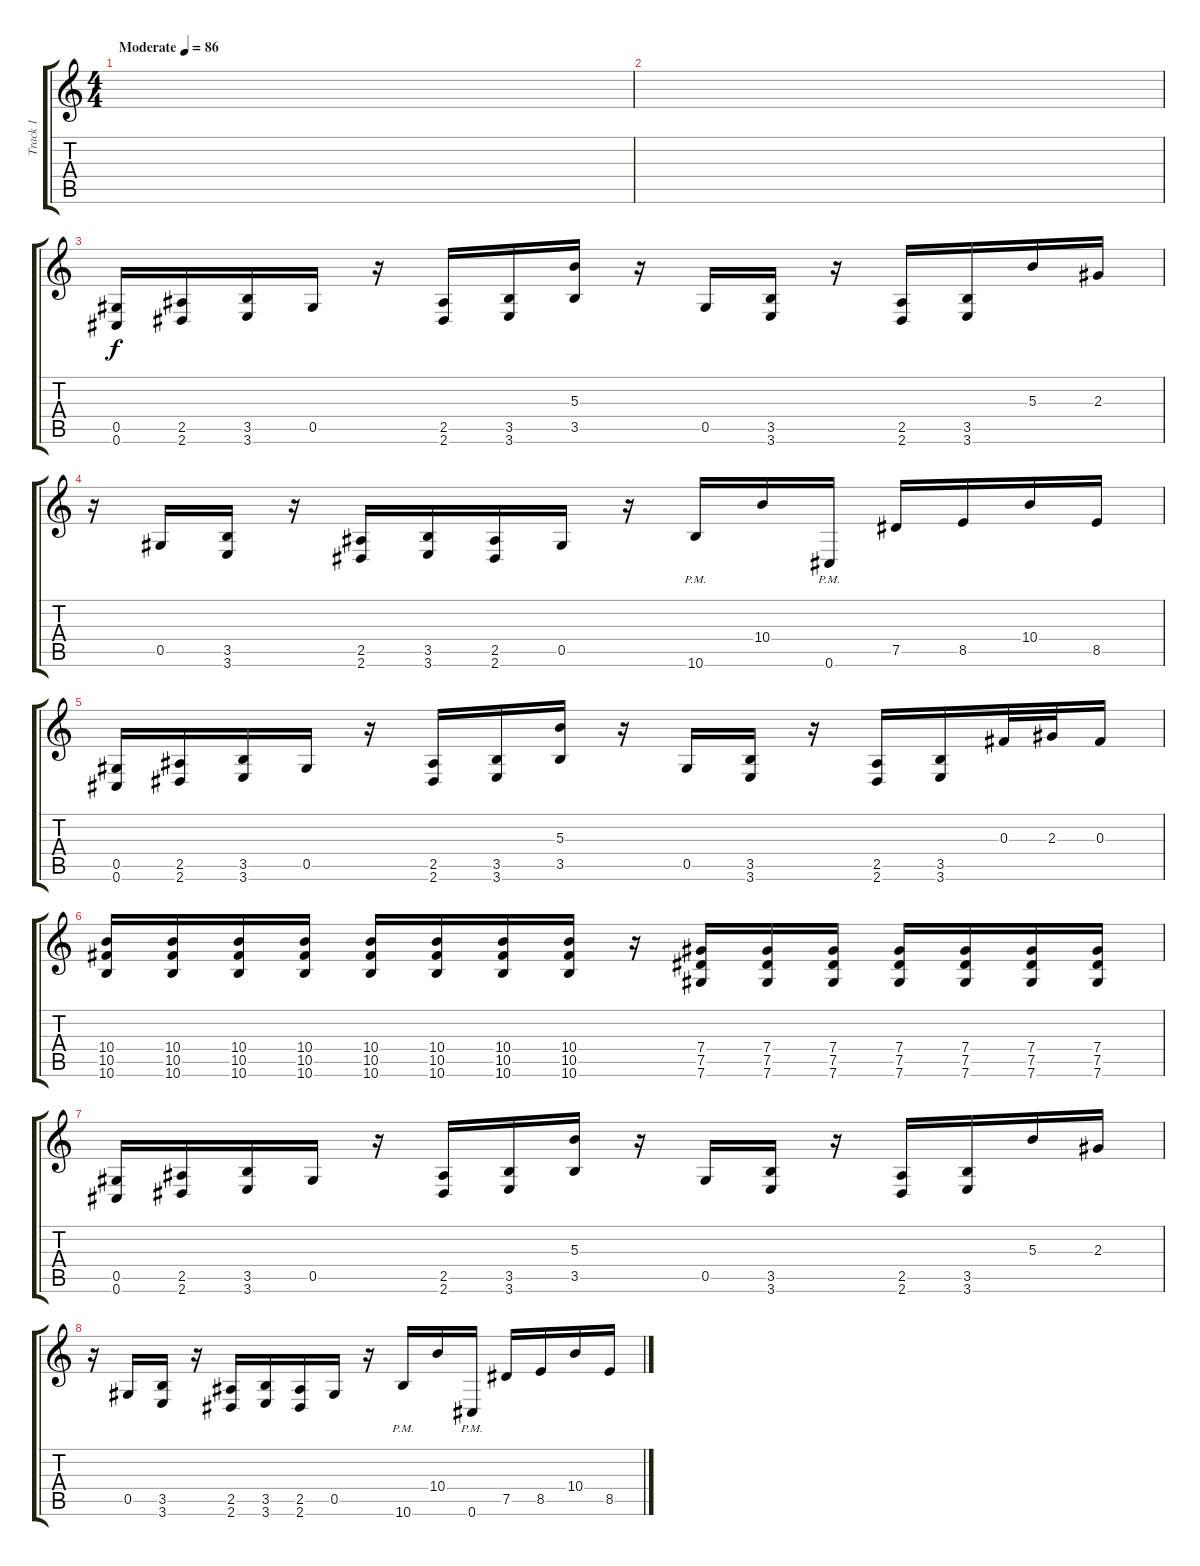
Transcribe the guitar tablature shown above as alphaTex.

\track ("Track 1" "Track 1") {instrument distortionguitar}
\staff {score tabs}
\tuning (Eb4 Bb3 Gb3 Db3 Ab2 Db2) {hide}
\ts (4 4)
\tempo (86 "Moderate")
\clef g2
\ks c
|
|
(0.5 0.6).16 (2.5 2.6).16 (3.5 3.6).16 0.5.16 r.16 (2.5 2.6).16 (3.5 3.6).16 (5.3 3.5).16 r.16 0.5.16 (3.5 3.6).16 r.16 (2.5 2.6).16 (3.5 3.6).16 5.3.16 2.3.16 |
r.16 0.5.16 (3.5 3.6).16 r.16 (2.5 2.6).16 (3.5 3.6).16 (2.5 2.6).16 0.5.16 r.16 10.6{pm}.16 10.4.16 0.6{pm}.16 7.5.16 8.5.16 10.4.16 8.5.16 |
(0.5 0.6).16 (2.5 2.6).16 (3.5 3.6).16 0.5.16 r.16 (2.5 2.6).16 (3.5 3.6).16 (5.3 3.5).16 r.16 0.5.16 (3.5 3.6).16 r.16 (2.5 2.6).16 (3.5 3.6).16 0.3.32 2.3.32 0.3.16 |
(10.4 10.5 10.6).16 (10.4 10.5 10.6).16 (10.4 10.5 10.6).16 (10.4 10.5 10.6).16 (10.4 10.5 10.6).16 (10.4 10.5 10.6).16 (10.4 10.5 10.6).16 (10.4 10.5 10.6).16 r.16 (7.4 7.5 7.6).16 (7.4 7.5 7.6).16 (7.4 7.5 7.6).16 (7.4 7.5 7.6).16 (7.4 7.5 7.6).16 (7.4 7.5 7.6).16 (7.4 7.5 7.6).16 |
(0.5 0.6).16 (2.5 2.6).16 (3.5 3.6).16 0.5.16 r.16 (2.5 2.6).16 (3.5 3.6).16 (5.3 3.5).16 r.16 0.5.16 (3.5 3.6).16 r.16 (2.5 2.6).16 (3.5 3.6).16 5.3.16 2.3.16 |
r.16 0.5.16 (3.5 3.6).16 r.16 (2.5 2.6).16 (3.5 3.6).16 (2.5 2.6).16 0.5.16 r.16 10.6{pm}.16 10.4.16 0.6{pm}.16 7.5.16 8.5.16 10.4.16 8.5.16
